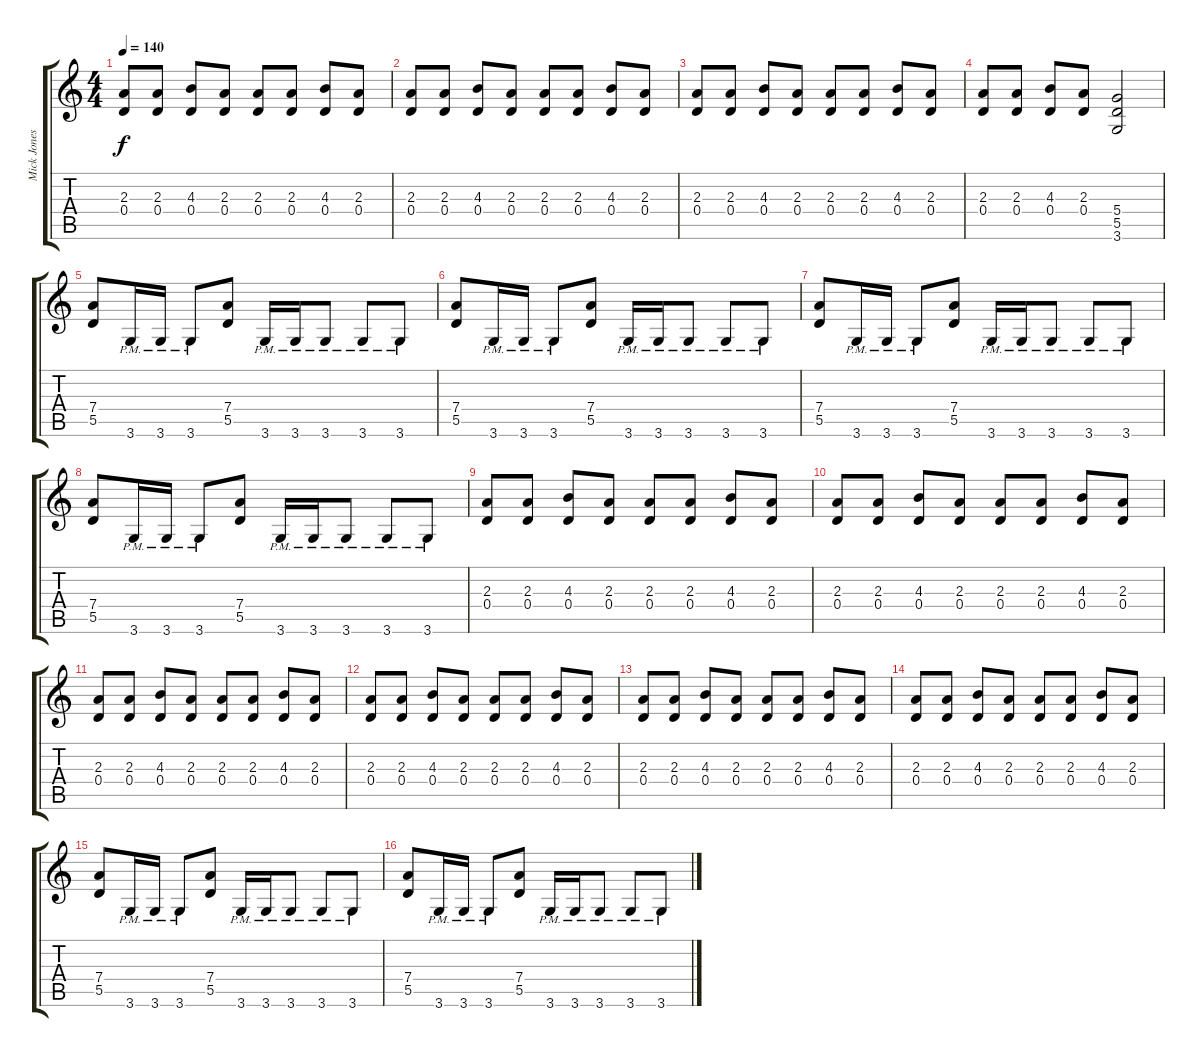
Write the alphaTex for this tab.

\track ("Mick Jones (Gtr.II)" "Mick Jones") {instrument distortionguitar}
\staff {score tabs}
\tuning (E4 B3 G3 D3 A2 E2) {hide}
\ts (4 4)
\tempo 140
\clef g2
\ks c
(2.3 0.4).8{dy f} (2.3 0.4).8 (4.3 0.4).8 (2.3 0.4).8 (2.3 0.4).8 (2.3 0.4).8 (4.3 0.4).8 (2.3 0.4).8 |
(2.3 0.4).8 (2.3 0.4).8 (4.3 0.4).8 (2.3 0.4).8 (2.3 0.4).8 (2.3 0.4).8 (4.3 0.4).8 (2.3 0.4).8 |
(2.3 0.4).8 (2.3 0.4).8 (4.3 0.4).8 (2.3 0.4).8 (2.3 0.4).8 (2.3 0.4).8 (4.3 0.4).8 (2.3 0.4).8 |
(2.3 0.4).8 (2.3 0.4).8 (4.3 0.4).8 (2.3 0.4).8 (5.4 5.5 3.6).2 |
(7.4 5.5).8 3.6{pm}.16 3.6{pm}.16 3.6{pm}.8 (7.4 5.5).8 3.6{pm}.16 3.6{pm}.16 3.6{pm}.8 3.6{pm}.8 3.6{pm}.8 |
(7.4 5.5).8 3.6{pm}.16 3.6{pm}.16 3.6{pm}.8 (7.4 5.5).8 3.6{pm}.16 3.6{pm}.16 3.6{pm}.8 3.6{pm}.8 3.6{pm}.8 |
(7.4 5.5).8 3.6{pm}.16 3.6{pm}.16 3.6{pm}.8 (7.4 5.5).8 3.6{pm}.16 3.6{pm}.16 3.6{pm}.8 3.6{pm}.8 3.6{pm}.8 |
(7.4 5.5).8 3.6{pm}.16 3.6{pm}.16 3.6{pm}.8 (7.4 5.5).8 3.6{pm}.16 3.6{pm}.16 3.6{pm}.8 3.6{pm}.8 3.6{pm}.8 |
(2.3 0.4).8 (2.3 0.4).8 (4.3 0.4).8 (2.3 0.4).8 (2.3 0.4).8 (2.3 0.4).8 (4.3 0.4).8 (2.3 0.4).8 |
(2.3 0.4).8 (2.3 0.4).8 (4.3 0.4).8 (2.3 0.4).8 (2.3 0.4).8 (2.3 0.4).8 (4.3 0.4).8 (2.3 0.4).8 |
(2.3 0.4).8 (2.3 0.4).8 (4.3 0.4).8 (2.3 0.4).8 (2.3 0.4).8 (2.3 0.4).8 (4.3 0.4).8 (2.3 0.4).8 |
(2.3 0.4).8 (2.3 0.4).8 (4.3 0.4).8 (2.3 0.4).8 (2.3 0.4).8 (2.3 0.4).8 (4.3 0.4).8 (2.3 0.4).8 |
(2.3 0.4).8 (2.3 0.4).8 (4.3 0.4).8 (2.3 0.4).8 (2.3 0.4).8 (2.3 0.4).8 (4.3 0.4).8 (2.3 0.4).8 |
(2.3 0.4).8 (2.3 0.4).8 (4.3 0.4).8 (2.3 0.4).8 (2.3 0.4).8 (2.3 0.4).8 (4.3 0.4).8 (2.3 0.4).8 |
(7.4 5.5).8 3.6{pm}.16 3.6{pm}.16 3.6{pm}.8 (7.4 5.5).8 3.6{pm}.16 3.6{pm}.16 3.6{pm}.8 3.6{pm}.8 3.6{pm}.8 |
(7.4 5.5).8 3.6{pm}.16 3.6{pm}.16 3.6{pm}.8 (7.4 5.5).8 3.6{pm}.16 3.6{pm}.16 3.6{pm}.8 3.6{pm}.8 3.6{pm}.8
